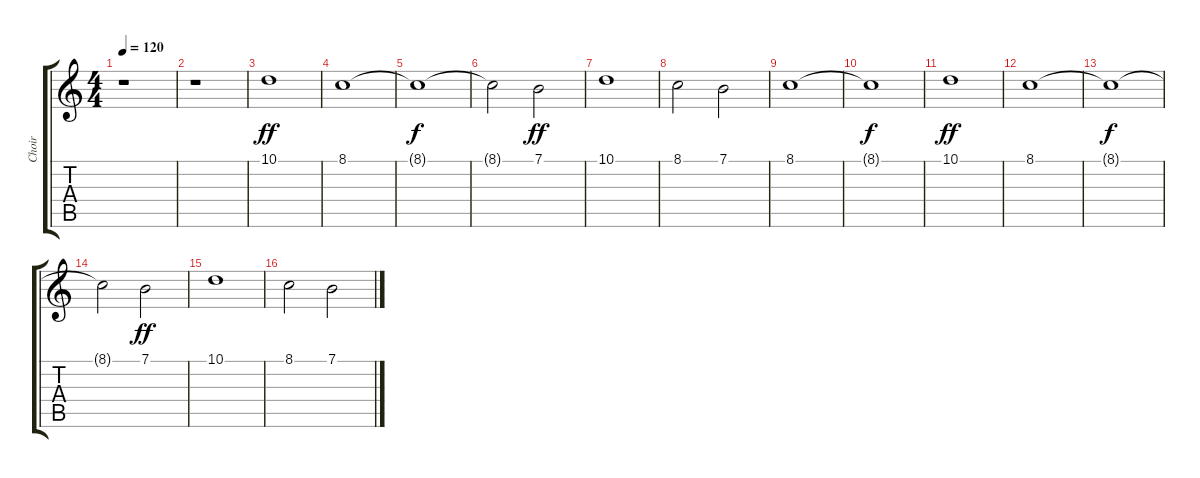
\track ("Choir" "Choir") {instrument choiraahs}
\staff {score tabs}
\tuning (E4 B3 G3 D3 A2 D2) {hide}
\ts (4 4)
\tempo 120
\clef g2
\ks c
r.1{dy ff} |
r.1 |
10.1.1 |
8.1.1 |
8.1{t}.1{dy f} |
8.1{t}.2 7.1.2{dy ff} |
10.1.1 |
8.1.2 7.1.2 |
8.1.1 |
8.1{t}.1{dy f} |
10.1.1{dy ff} |
8.1.1 |
8.1{t}.1{dy f} |
8.1{t}.2 7.1.2{dy ff} |
10.1.1 |
8.1.2 7.1.2
